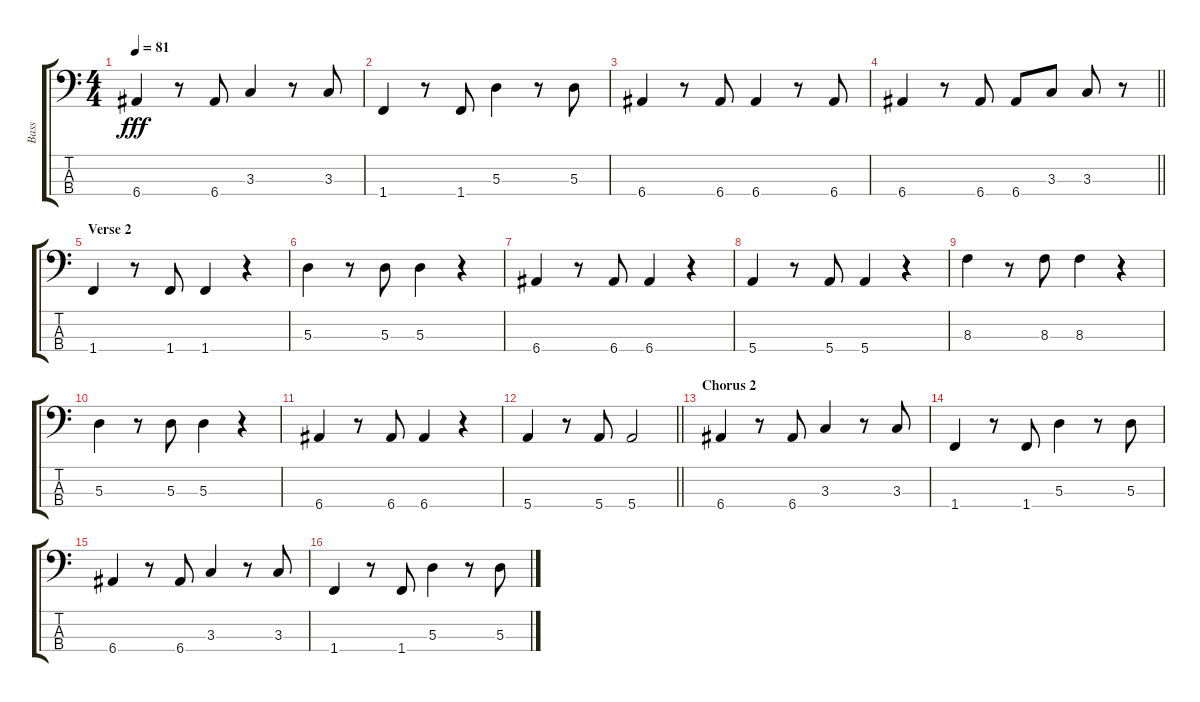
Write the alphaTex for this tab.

\track ("Bass" "Bass") {instrument electricbassfinger}
\staff {score tabs}
\tuning (G2 D2 A1 E1) {hide}
\ts (4 4)
\tempo 81
\clef f4
\ks c
6.4.4{dy fff} r.8 6.4.8 3.3.4 r.8 3.3.8 |
1.4.4 r.8 1.4.8 5.3.4 r.8 5.3.8 |
6.4.4 r.8 6.4.8 6.4.4 r.8 6.4.8 |
\barLineRight lightlight
6.4.4 r.8 6.4.8 6.4.8 3.3.8 3.3.8 r.8 |
\section ("" "Verse 2")
1.4.4 r.8 1.4.8 1.4.4 r.4 |
5.3.4 r.8 5.3.8 5.3.4 r.4 |
6.4.4 r.8 6.4.8 6.4.4 r.4 |
5.4.4 r.8 5.4.8 5.4.4 r.4 |
8.3.4 r.8 8.3.8 8.3.4 r.4 |
5.3.4 r.8 5.3.8 5.3.4 r.4 |
6.4.4 r.8 6.4.8 6.4.4 r.4 |
\barLineRight lightlight
5.4.4 r.8 5.4.8 5.4.2 |
\section ("" "Chorus 2")
6.4.4 r.8 6.4.8 3.3.4 r.8 3.3.8 |
1.4.4 r.8 1.4.8 5.3.4 r.8 5.3.8 |
6.4.4 r.8 6.4.8 3.3.4 r.8 3.3.8 |
1.4.4 r.8 1.4.8 5.3.4 r.8 5.3.8
